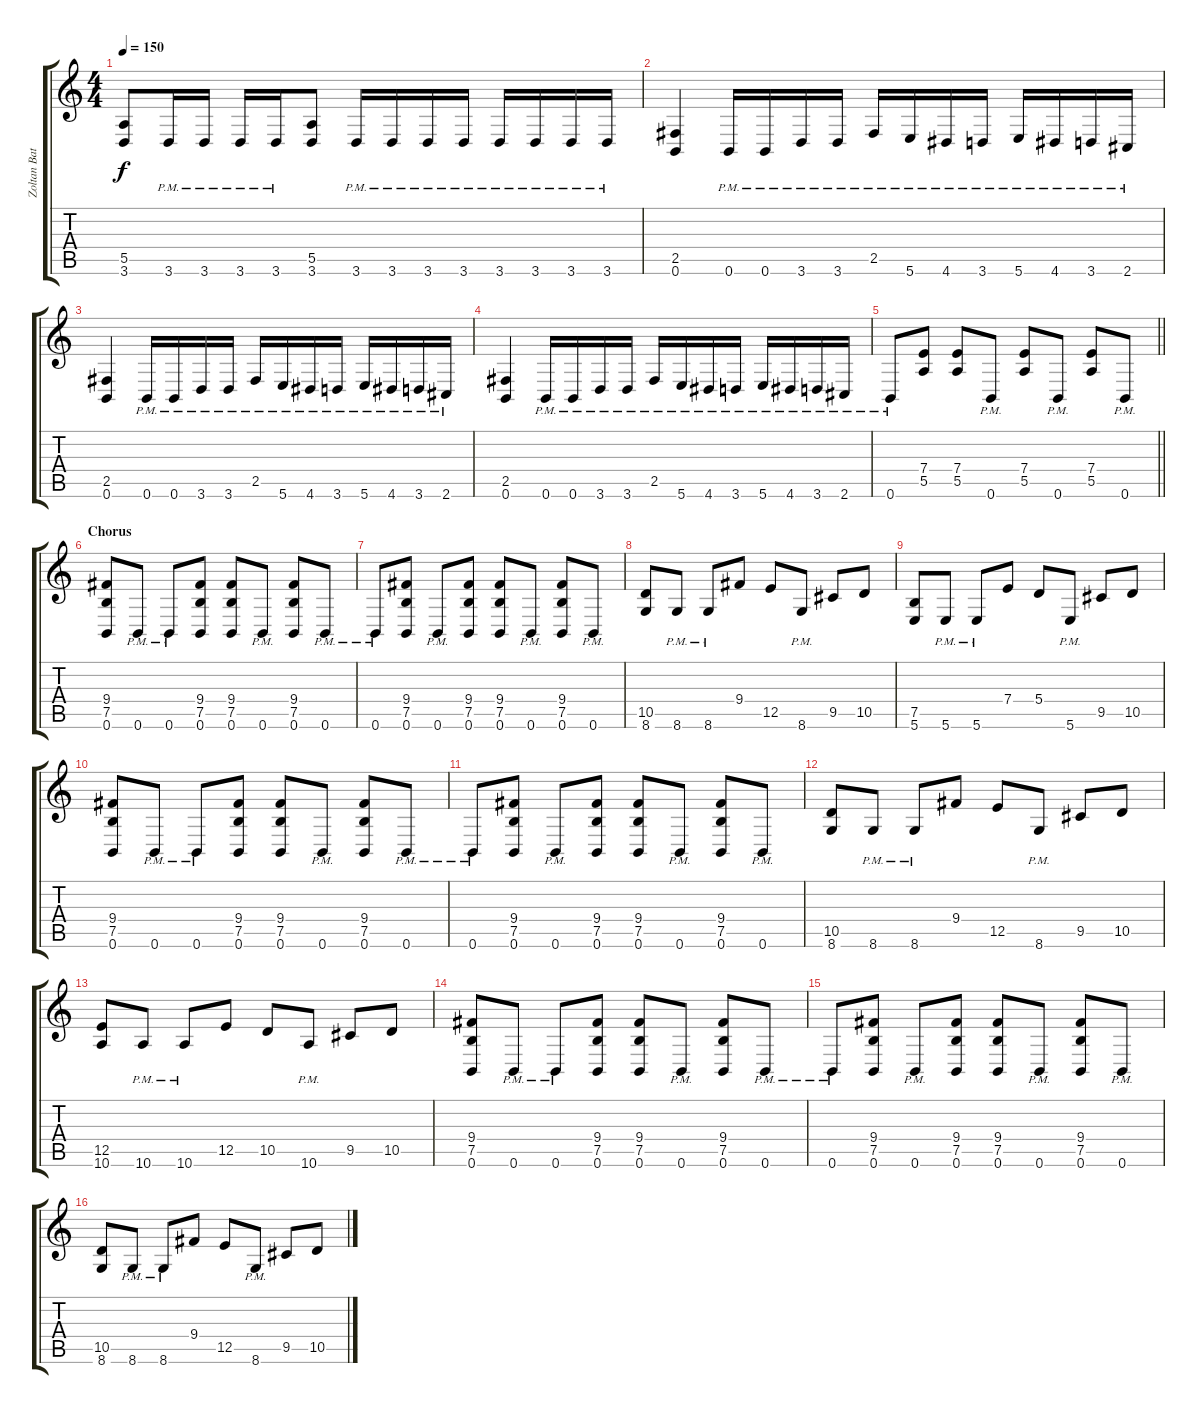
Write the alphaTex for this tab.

\track ("Zoltan Bathory" "Zoltan Bat") {instrument overdrivenguitar}
\staff {score tabs}
\tuning (B3 Gb3 D3 A2 E2 B1) {hide}
\ts (4 4)
\tempo 150
\clef g2
\ks c
(5.5 3.6).8{dy f} 3.6{pm}.16 3.6{pm}.16 3.6{pm}.16 3.6{pm}.16 (5.5 3.6).8 3.6{pm}.16 3.6{pm}.16 3.6{pm}.16 3.6{pm}.16 3.6{pm}.16 3.6{pm}.16 3.6{pm}.16 3.6{pm}.16 |
(2.5 0.6).4 0.6{pm}.16 0.6{pm}.16 3.6{pm}.16 3.6{pm}.16 2.5{pm}.16 5.6{pm}.16 4.6{pm}.16 3.6{pm}.16 5.6{pm}.16 4.6{pm}.16 3.6{pm}.16 2.6{pm}.16 |
(2.5 0.6).4 0.6{pm}.16 0.6{pm}.16 3.6{pm}.16 3.6{pm}.16 2.5{pm}.16 5.6{pm}.16 4.6{pm}.16 3.6{pm}.16 5.6{pm}.16 4.6{pm}.16 3.6{pm}.16 2.6{pm}.16 |
(2.5 0.6).4 0.6{pm}.16 0.6{pm}.16 3.6{pm}.16 3.6{pm}.16 2.5{pm}.16 5.6{pm}.16 4.6{pm}.16 3.6{pm}.16 5.6{pm}.16 4.6{pm}.16 3.6{pm}.16 2.6{pm}.16 |
\barLineRight lightlight
0.6{pm}.8 (7.4 5.5).8 (7.4 5.5).8 0.6{pm}.8 (7.4 5.5).8 0.6{pm}.8 (7.4 5.5).8 0.6{pm}.8 |
\section ("" "Chorus")
(9.4 7.5 0.6).8 0.6{pm}.8 0.6{pm}.8 (9.4 7.5 0.6).8 (9.4 7.5 0.6).8 0.6{pm}.8 (9.4 7.5 0.6).8 0.6{pm}.8 |
0.6{pm}.8 (9.4 7.5 0.6).8 0.6{pm}.8 (9.4 7.5 0.6).8 (9.4 7.5 0.6).8 0.6{pm}.8 (9.4 7.5 0.6).8 0.6{pm}.8 |
(10.5 8.6).8 8.6{pm}.8 8.6{pm}.8 9.4.8 12.5.8 8.6{pm}.8 9.5.8 10.5.8 |
(7.5 5.6).8 5.6{pm}.8 5.6{pm}.8 7.4.8 5.4.8 5.6{pm}.8 9.5.8 10.5.8 |
(9.4 7.5 0.6).8 0.6{pm}.8 0.6{pm}.8 (9.4 7.5 0.6).8 (9.4 7.5 0.6).8 0.6{pm}.8 (9.4 7.5 0.6).8 0.6{pm}.8 |
0.6{pm}.8 (9.4 7.5 0.6).8 0.6{pm}.8 (9.4 7.5 0.6).8 (9.4 7.5 0.6).8 0.6{pm}.8 (9.4 7.5 0.6).8 0.6{pm}.8 |
(10.5 8.6).8 8.6{pm}.8 8.6{pm}.8 9.4.8 12.5.8 8.6{pm}.8 9.5.8 10.5.8 |
(12.5 10.6).8 10.6{pm}.8 10.6{pm}.8 12.5.8 10.5.8 10.6{pm}.8 9.5.8 10.5.8 |
(9.4 7.5 0.6).8 0.6{pm}.8 0.6{pm}.8 (9.4 7.5 0.6).8 (9.4 7.5 0.6).8 0.6{pm}.8 (9.4 7.5 0.6).8 0.6{pm}.8 |
0.6{pm}.8 (9.4 7.5 0.6).8 0.6{pm}.8 (9.4 7.5 0.6).8 (9.4 7.5 0.6).8 0.6{pm}.8 (9.4 7.5 0.6).8 0.6{pm}.8 |
(10.5 8.6).8 8.6{pm}.8 8.6{pm}.8 9.4.8 12.5.8 8.6{pm}.8 9.5.8 10.5.8
